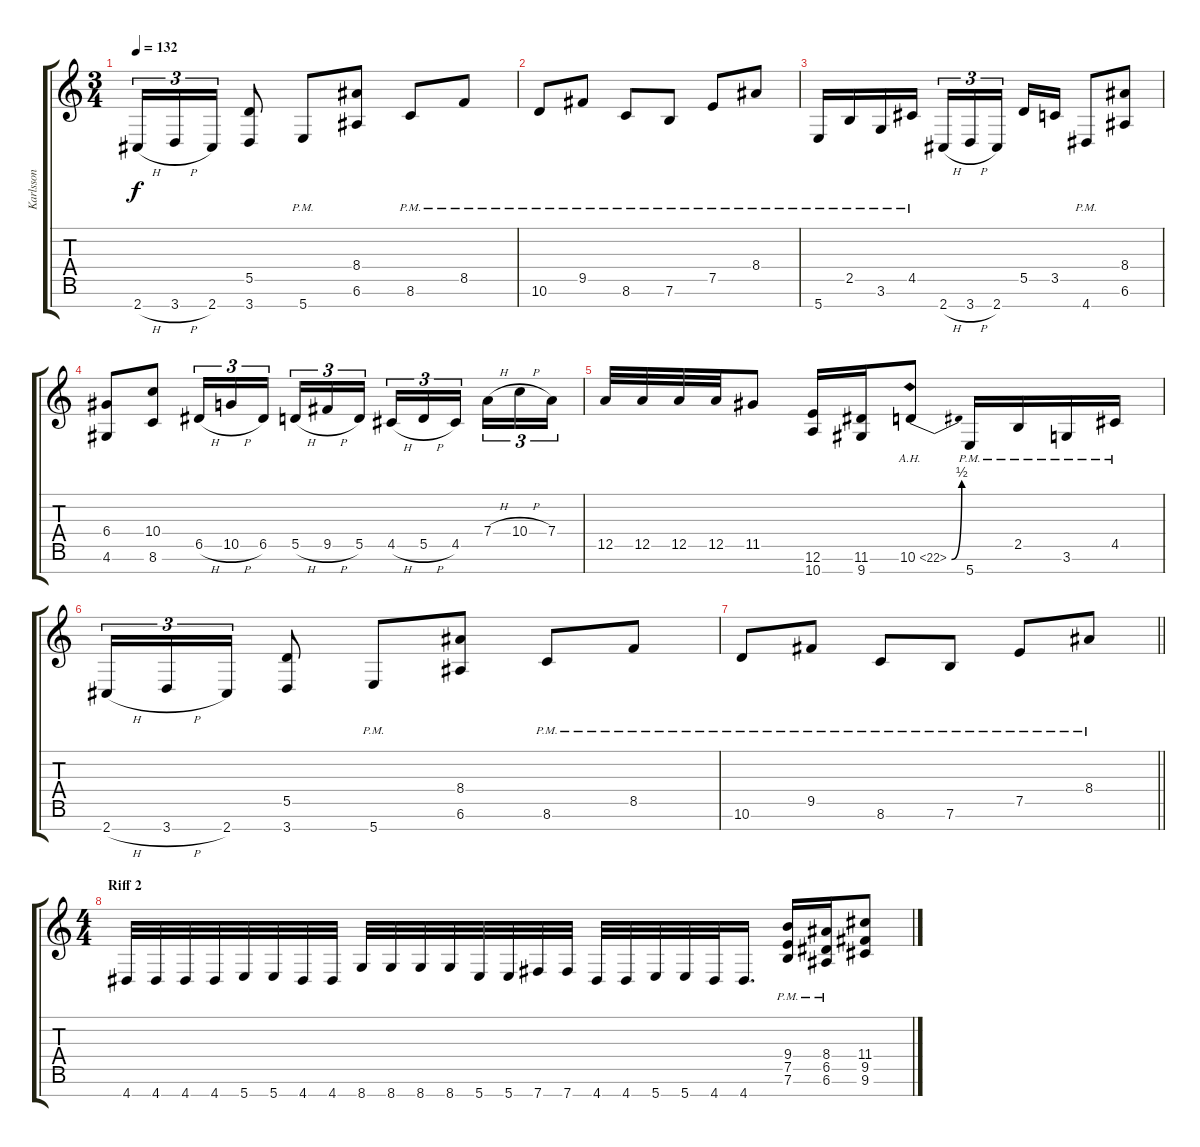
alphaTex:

\track ("Karlsson" "Karlsson") {instrument distortionguitar}
\staff {score tabs}
\tuning (E4 B3 G3 D3 A2 E2 B1) {hide}
\ts (3 4)
\tempo 132
\clef g2
\ks c
2.7{h}.16{tu (3 2) dy f} 3.7{h}.16{tu (3 2)} 2.7.16{tu (3 2)} (5.5 3.7).8 5.7{pm}.8 (8.4 6.6).8 8.6{pm}.8 8.5{pm}.8 |
10.6{pm}.8 9.5{pm}.8 8.6{pm}.8 7.6{pm}.8 7.5{pm}.8 8.4{pm}.8 |
5.7{pm}.16 2.5{pm}.16 3.6{pm}.16 4.5{pm}.16 2.7{h}.16{tu (3 2)} 3.7{h}.16{tu (3 2)} 2.7.16{tu (3 2) beam splitsecondary} 5.5.16 3.5.16 4.7{pm}.8 (8.4 6.6).8 |
(6.4 4.6).8 (10.4 8.6).8 6.5{h}.16{tu (3 2)} 10.5{h}.16{tu (3 2)} 6.5.16{tu (3 2) beam splitsecondary} 5.5{h}.16{tu (3 2)} 9.5{h}.16{tu (3 2)} 5.5.16{tu (3 2)} 4.5{h}.16{tu (3 2)} 5.5{h}.16{tu (3 2)} 4.5.16{tu (3 2) beam splitsecondary} 7.4{h}.16{tu (3 2)} 10.4{h}.16{tu (3 2)} 7.4.16{tu (3 2)} |
12.5.32 12.5.32 12.5.32 12.5.32 11.5.8 (12.6 10.7).16 (11.6 9.7).16 10.6{be (bend 0 0 60 2) ah 12}.8 5.7{pm}.16 2.5{pm}.16 3.6{pm}.16 4.5{pm}.16 |
2.7{h}.16{tu (3 2)} 3.7{h}.16{tu (3 2)} 2.7.16{tu (3 2)} (5.5 3.7).8 5.7{pm}.8 (8.4 6.6).8 8.6{pm}.8 8.5{pm}.8 |
\barLineRight lightlight
10.6{pm}.8 9.5{pm}.8 8.6{pm}.8 7.6{pm}.8 7.5{pm}.8 8.4{pm}.8 |
\ts (4 4)
\section ("" "Riff 2")
4.7.32 4.7.32 4.7.32 4.7.32 5.7.32 5.7.32 4.7.32 4.7.32 8.7.32 8.7.32 8.7.32 8.7.32 5.7.32 5.7.32 7.7.32 7.7.32 4.7.32 4.7.32 5.7.32 5.7.32 4.7.32 4.7.16{d} (9.4{pm} 7.5{pm} 7.6{pm}).16 (8.4{pm} 6.5{pm} 6.6{pm}).16 (11.4 9.5 9.6).8
